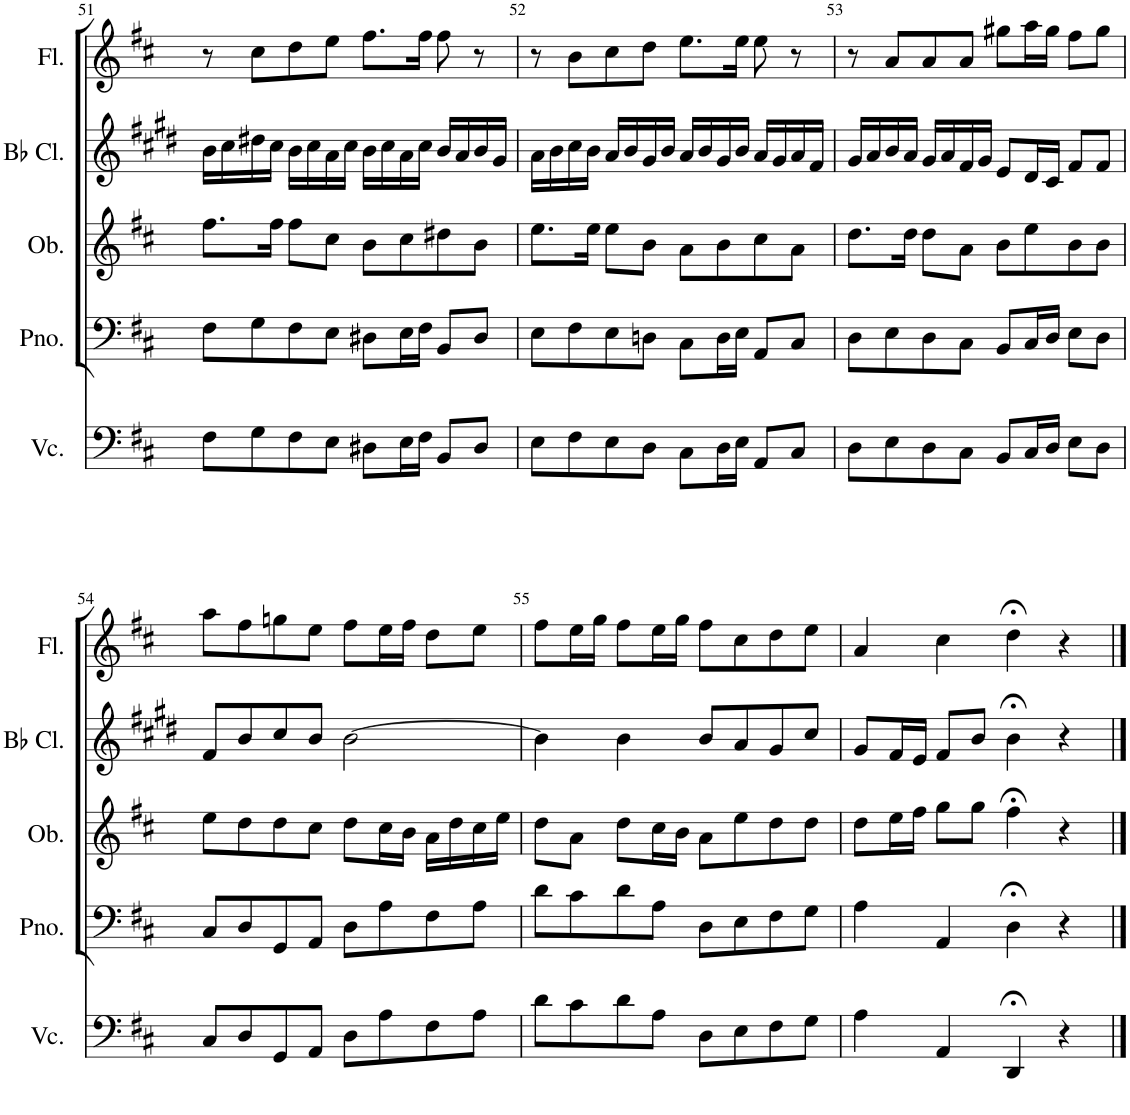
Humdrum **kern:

**kern	**kern	**kern	**kern	**kern
*part5	*part4	*part3	*part2	*part1
*staff5	*staff4	*staff3	*staff2	*staff1
*I"Violoncello	*I"Piano	*I"Oboe	*I"Bb Clarinet	*I"Flute
*I'Vc.	*I'Pno.	*I'Ob.	*I'Bb Cl.	*I'Fl.
!!LO:PB:g=z
*clefF4	*clefF4	*clefG2	*clefG2	*clefG2
*	*	*	*Trd1c2	*
*k[f#c#]	*k[f#c#]	*k[f#c#]	*k[f#c#g#d#]	*k[f#c#]
*M4/4	*M4/4	*M4/4	*M4/4	*M4/4
=51	=51	=51	=51	=51
8F#\L	8F#\L	8.ff#\L	16b\LL	8r
.	.	.	16cc#\	.
8G\	8G\	.	16dd#X\	8cc#\L
.	.	16ff#\Jk	16cc#\JJ	.
8F#\	8F#\	8ff#\L	16b\LL	8dd\
.	.	.	16cc#\	.
8E\J	8E\J	8cc#\J	16a\	8ee\J
.	.	.	16cc#\JJ	.
8D#X\L	8D#X\L	8b\L	16b\LL	8.ff#\L
.	.	.	16cc#\	.
16E\L	16E\L	8cc#\	16a\	.
16F#\JJ	16F#\JJ	.	16cc#\JJ	16ff#\Jk
8BB/L	8BB/L	8dd#X\	16b/LL	8ff#\
.	.	.	16a/	.
8D#/J	8D#/J	8b\J	16b/	8r
.	.	.	16g#/JJ	.
=52	=52	=52	=52	=52
8E\L	8E\L	8.ee\L	16a\LL	8r
.	.	.	16b\	.
8F#\	8F#\	.	16cc#\	8b\L
.	.	16ee\Jk	16b\JJ	.
8E\	8E\	8ee\L	16a/LL	8cc#\
.	.	.	16b/	.
8D\J	8Dn\J	8b\J	16g#/	8dd\J
.	.	.	16b/JJ	.
8C#\L	8C#\L	8a\L	16a/LL	8.ee\L
.	.	.	16b/	.
16D\L	16D\L	8b\	16g#/	.
16E\JJ	16E\JJ	.	16b/JJ	16ee\Jk
8AA/L	8AA/L	8cc#\	16a/LL	8ee\
.	.	.	16g#/	.
8C#/J	8C#/J	8a\J	16a/	8r
.	.	.	16f#/JJ	.
=53	=53	=53	=53	=53
8D\L	8D\L	8.dd\L	16g#/LL	8r
.	.	.	16a/	.
8E\	8E\	.	16b/	8a/L
.	.	16dd\Jk	16a/JJ	.
8D\	8D\	8dd\L	16g#/LL	8a/
.	.	.	16a/	.
8C#\J	8C#\J	8a\J	16f#/	8a/J
.	.	.	16g#/JJ	.
8BB/L	8BB/L	8b\L	8e/L	8gg#X\L
16C#/L	16C#/L	8ee\	16d#/L	16aa\L
16D/JJ	16D/JJ	.	16c#/JJ	16gg#\JJ
8E\L	8E\L	8b\	8f#/L	8ff#\L
8D\J	8D\J	8b\J	8f#/J	8gg#\J
!!LO:LB:g=z
=54	=54	=54	=54	=54
8C#/L	8C#/L	8ee\L	8f#/L	8aa\L
8D/	8D/	8dd\	8b/	8ff#\
8GG/	8GG/	8dd\	8cc#/	8ggn\
8AA/J	8AA/J	8cc#\J	8b/J	8ee\J
8D\L	8D\L	8dd\L	[2b\	8ff#\L
8A\	8A\	16cc#\L	.	16ee\L
.	.	16b\JJ	.	16ff#\JJ
8F#\	8F#\	16a\LL	.	8dd\L
.	.	16dd\	.	.
8A\J	8A\J	16cc#\	.	8ee\J
.	.	16ee\JJ	.	.
=55	=55	=55	=55	=55
8d\L	8d\L	8dd\L	4b\]	8ff#\L
8c#\	8c#\	8a\J	.	16ee\L
.	.	.	.	16gg\JJ
8d\	8d\	8dd\L	4b\	8ff#\L
8A\J	8A\J	16cc#\L	.	16ee\L
.	.	16b\JJ	.	16gg\JJ
8D\L	8D\L	8a\L	8b/L	8ff#\L
8E\	8E\	8ee\	8a/	8cc#\
8F#\	8F#\	8dd\	8g#/	8dd\
8G\J	8G\J	8dd\J	8cc#/J	8ee\J
=56	=56	=56	=56	=56
4A\	4A\	8dd\L	8g#/L	4a/
.	.	16ee\L	16f#/L	.
.	.	16ff#\JJ	16e/JJ	.
4AA/	4AA/	8gg\L	8f#/L	4cc#\
.	.	8gg\J	8b/J	.
4DD;</	4D;<\	4ff#;<\	4b;<\	4dd;<\
4r	4r	4r	4r	4r
==	==	==	==	==
*-	*-	*-	*-	*-
